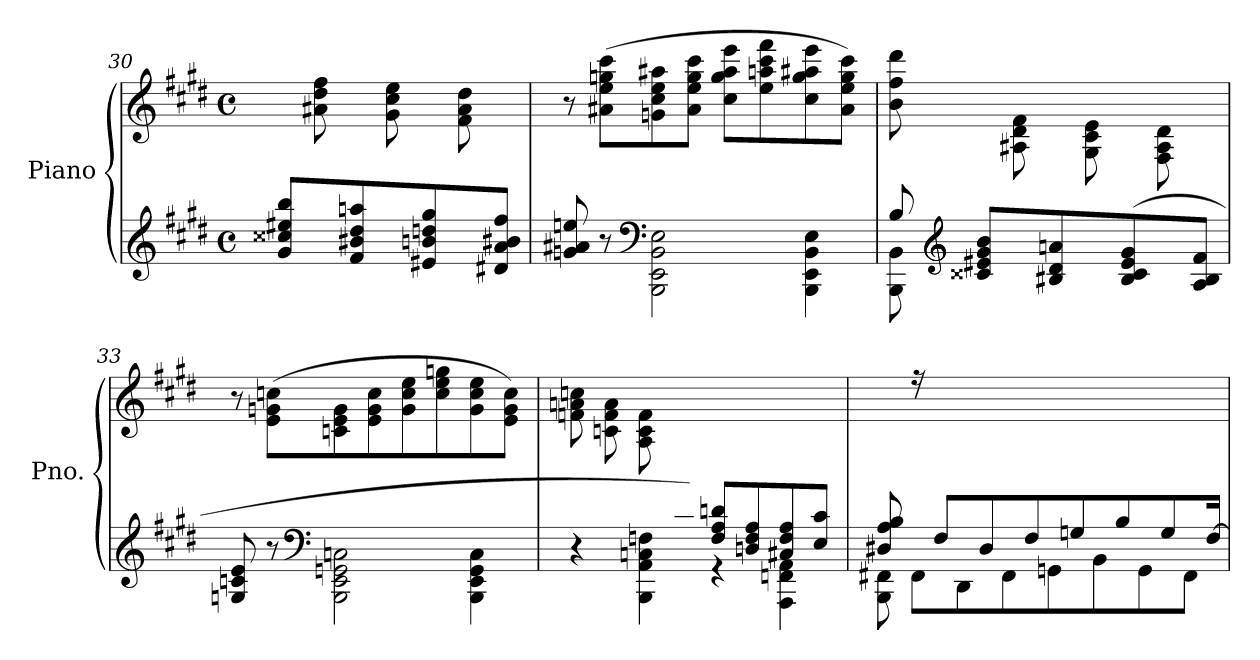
**kern	**kern
*part1	*part1
*staff2	*staff1
*I"Piano	*
*I'Pno.	*
*clefG2	*clefG2
*k[f#c#g#d#]	*k[f#c#g#d#]
*M4/4	*M4/4
*met(c)	*met(c)
=30X1	=30X1
*	*^
(>8g#/ 8cc##X/ 8ee#X/ 8bb/L	2..ryy	8ryy
8ryy	.	8a#X\ 8dd#\ 8ff#\)
(>8f#/ 8b#X/ 8dd#/ 8aan/J	.	8ryy
8ryy	.	8g#\ 8cc#\ 8ee\L)
(>8e#X/ 8bn/ 8ddn/ 8gg#/	.	8ryy
8ryy	.	8f#\ 8a#\ 8dd#\)
8d#X/ 8a/ 8b#X/ 8ff#/J	.	8ryy
*	*v	*v
=31	=31
8gn/ 8a#X/ 8een/	8r
8r	(>8a#X\ 8ee\ 8ggn\ 8ccc#\L
*clefF4	*
2BBB\ 2EE\ 2BB\ 2E\	8gn\ 8cc#\ 8ee\ 8aa#X\
.	8a#\ 8ee\ 8gg\ 8ccc#\J
.	8cc#\ 8gg\ 8aa#\ 8eee\L
.	8ee\ 8aan\ 8ccc#\ 8fff#\
4BBB\ 4EE\ 4BB\ 4E\	8cc#\ 8gg\ 8aa#X\ 8eee\
.	8a#\ 8ee\ 8gg\ 8ccc#\J)
!!LO:LB:g=z
=32	=32
*^	*^
8BBB\ 8BB\	8B/	8b\ 8ff#\ 8ddd#\	4ryy
*clefG2	*	*	*
(>8c##X/ 8e#X/ 8g#/ 8b/L	2..ryy	2..ryy	.
8ryy	.	.	8A#X\ 8d#\ 8f#\)
(>8B#X/ 8d#/ 8an/	.	.	8ryy
8ryy	.	.	8G#\ 8c#\ 8e\)
(>8B#/ 8c##/ 8e#/ 8g#/	.	.	8ryy
8ryy	.	.	8F#\ 8A#\ 8d#\)
8A/ 8B#/ 8f#/J	.	.	8ryy
*v	*v	*	*
*	*v	*v
=33	=33
8Gn/ 8cn/ 8e/	8r
8r	(>8e\ 8gn\ 8ccn\L
*clefF4	*
2BBB\ 2EE\ 2GGn\ 2Cn\	8cn\ 8e\ 8g\
.	8e\ 8g\ 8cc\
.	8g\ 8cc\ 8ee\
.	8cc\ 8ee\ 8ggn\
4BBB\ 4EE\ 4GG\ 4C\	8g\ 8cc\ 8ee\
.	8e\ 8g\ 8cc\J)
!!LO:LB:g=z
=34	=34
*^	*
4.ryy	4r	(>8fn\ 8an\ 8ccn\L
.	.	8cn\ 8f\ 8a\
.	4BBB\ 4AA\ 4Cn\ 4Fn\	8A\ 8c\ 8f\
8F#X/ 8A/ 8cn/J)	.	2ryy
8F#/ 8A/ 8dn/L	4rGG	.
8Dn/ 8F#/ 8A/	.	.
8C#X/ 8F#/ 8A/	4AAA\ 4FFn\ 4AA\	.
8E/ 8c/J	.	8ryy
=35	=35	=35
8D#X/ 8A/ 8B/	8BBB\ 8FF#X\	8ryy
16ryy	8FF#\L	16rff
8F#/L	.	2ryy
.	8DD#\	.
8D#/	.	.
.	8FF#\	.
8F#/	.	.
.	8GGn\	.
8Gn/	.	.
.	8BB\	.
8B/	.	4ryy
.	8GG\	.
8G/	.	.
.	8FF#\J	.
[16F#/Jk	.	16ryy
*v	*v	*
=	=
*-	*-
